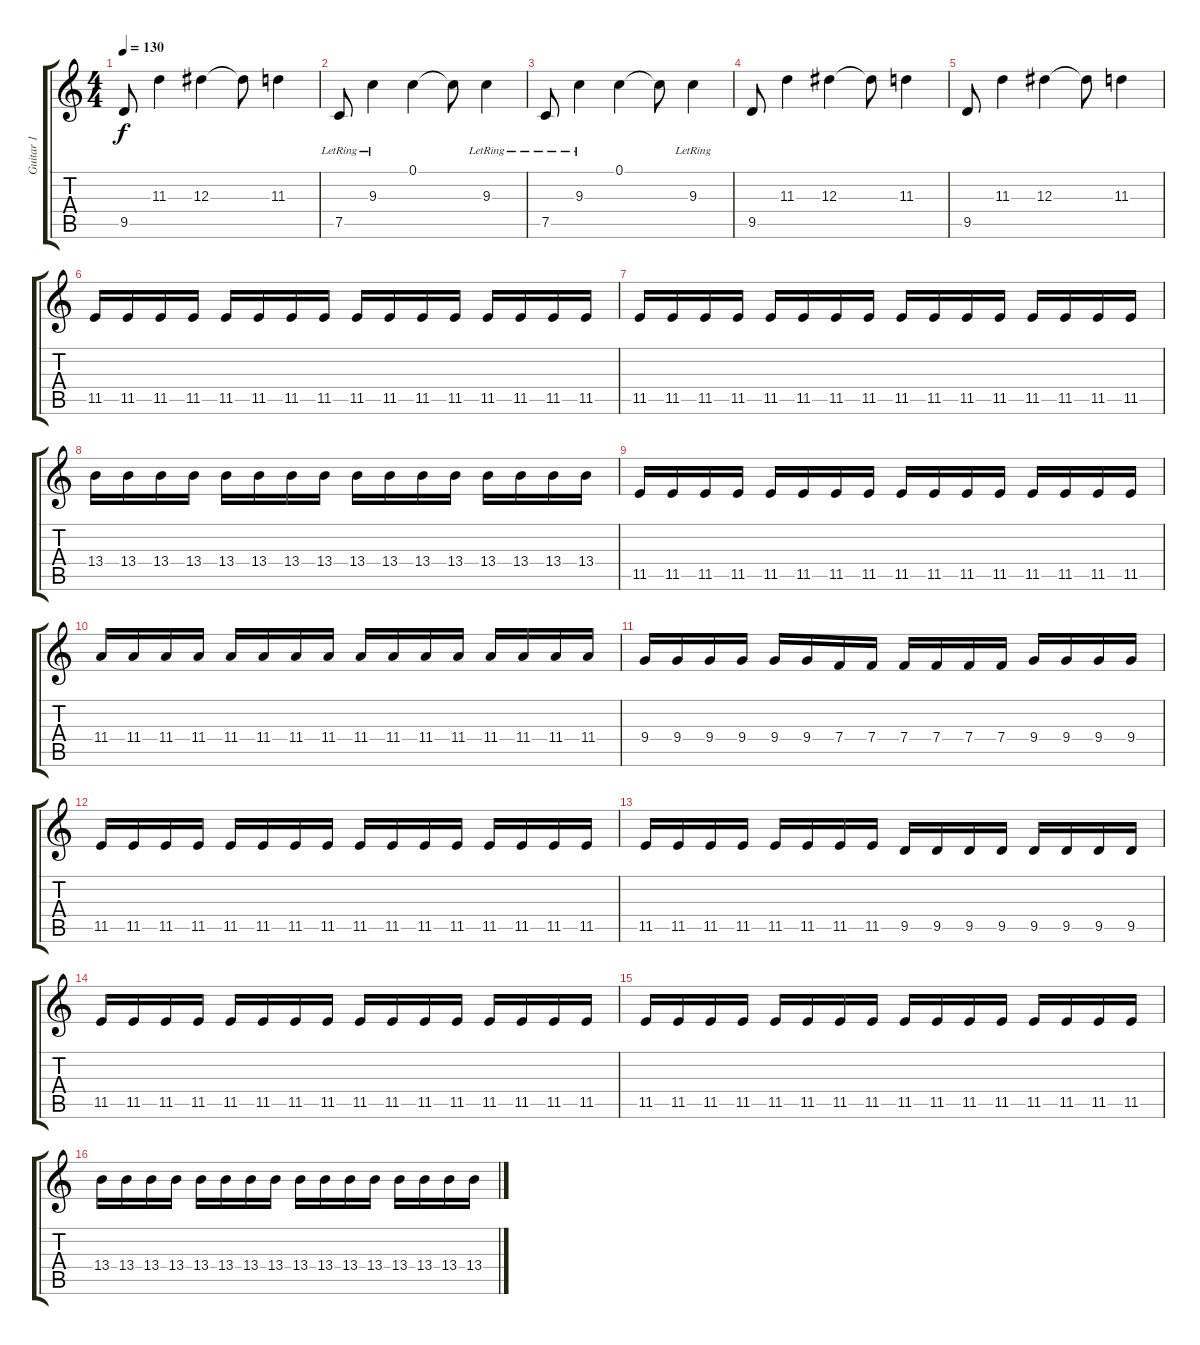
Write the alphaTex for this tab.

\track ("Guitar 1" "Guitar 1") {instrument distortionguitar}
\staff {score tabs}
\tuning (C4 G3 Eb3 Bb2 F2 C2) {hide}
\ts (4 4)
\tempo 130
\clef g2
\ks c
9.5.8{dy f} 11.3.4 12.3.4 12.3{t}.8 11.3.4 |
7.5{lr}.8 9.3{lr}.4 0.1.4 0.1{t}.8 9.3{lr}.4 |
7.5{lr}.8 9.3{lr}.4 0.1.4 0.1{t}.8 9.3{lr}.4 |
9.5.8 11.3.4 12.3.4 12.3{t}.8 11.3.4 |
9.5.8 11.3.4 12.3.4 12.3{t}.8 11.3.4 |
11.5.16 11.5.16 11.5.16 11.5.16 11.5.16 11.5.16 11.5.16 11.5.16 11.5.16 11.5.16 11.5.16 11.5.16 11.5.16 11.5.16 11.5.16 11.5.16 |
11.5.16 11.5.16 11.5.16 11.5.16 11.5.16 11.5.16 11.5.16 11.5.16 11.5.16 11.5.16 11.5.16 11.5.16 11.5.16 11.5.16 11.5.16 11.5.16 |
13.4.16 13.4.16 13.4.16 13.4.16 13.4.16 13.4.16 13.4.16 13.4.16 13.4.16 13.4.16 13.4.16 13.4.16 13.4.16 13.4.16 13.4.16 13.4.16 |
11.5.16 11.5.16 11.5.16 11.5.16 11.5.16 11.5.16 11.5.16 11.5.16 11.5.16 11.5.16 11.5.16 11.5.16 11.5.16 11.5.16 11.5.16 11.5.16 |
11.4.16 11.4.16 11.4.16 11.4.16 11.4.16 11.4.16 11.4.16 11.4.16 11.4.16 11.4.16 11.4.16 11.4.16 11.4.16 11.4.16 11.4.16 11.4.16 |
9.4.16 9.4.16 9.4.16 9.4.16 9.4.16 9.4.16 7.4.16 7.4.16 7.4.16 7.4.16 7.4.16 7.4.16 9.4.16 9.4.16 9.4.16 9.4.16 |
11.5.16 11.5.16 11.5.16 11.5.16 11.5.16 11.5.16 11.5.16 11.5.16 11.5.16 11.5.16 11.5.16 11.5.16 11.5.16 11.5.16 11.5.16 11.5.16 |
11.5.16 11.5.16 11.5.16 11.5.16 11.5.16 11.5.16 11.5.16 11.5.16 9.5.16 9.5.16 9.5.16 9.5.16 9.5.16 9.5.16 9.5.16 9.5.16 |
11.5.16 11.5.16 11.5.16 11.5.16 11.5.16 11.5.16 11.5.16 11.5.16 11.5.16 11.5.16 11.5.16 11.5.16 11.5.16 11.5.16 11.5.16 11.5.16 |
11.5.16 11.5.16 11.5.16 11.5.16 11.5.16 11.5.16 11.5.16 11.5.16 11.5.16 11.5.16 11.5.16 11.5.16 11.5.16 11.5.16 11.5.16 11.5.16 |
13.4.16 13.4.16 13.4.16 13.4.16 13.4.16 13.4.16 13.4.16 13.4.16 13.4.16 13.4.16 13.4.16 13.4.16 13.4.16 13.4.16 13.4.16 13.4.16
